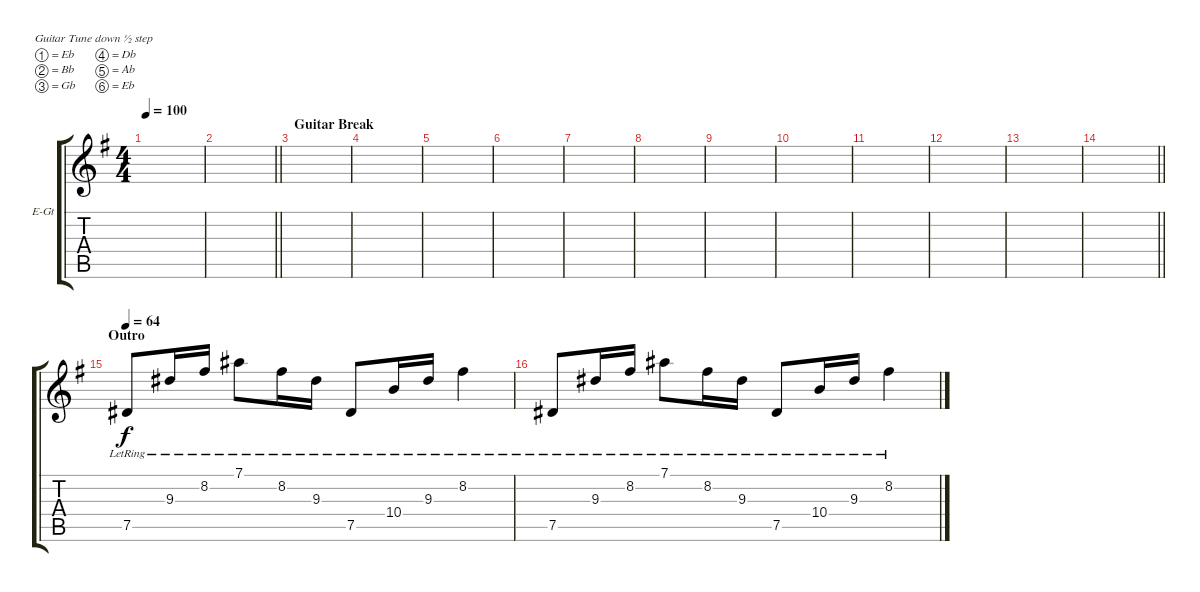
\bracketExtendMode groupsimilarinstruments
\firstSystemTrackNameOrientation horizontal
\otherSystemsTrackNameOrientation horizontal
\track ("Гитара 7" "E-Gt") {instrument electricguitarclean}
\staff {score tabs}
\tuning (Eb4 Bb3 Gb3 Db3 Ab2 Eb2)
\ts (4 4)
\tempo 100
\clef g2
\scale
0.333333
\ks eminor
|
\scale
0.333333
\barLineRight lightlight
|
\section ("" "Guitar Break")
\scale
0.333333 |
\scale
0.333333 |
\scale
0.333333 |
\scale
0.333333 |
\scale
0.333333 |
\scale
0.333333 |
\scale
0.333333 |
\scale
0.333333 |
\scale
0.333333 |
\scale
0.333333 |
\scale
0.333333 |
\scale
0.333333
\barLineRight lightlight
|
\section ("" "Outro")
\tempo 64
\scale
0.333333 7.5{lr}.8 9.3{lr}.16 8.2{lr}.16 7.1{lr}.8 8.2{lr}.16 9.3{lr}.16 7.5{lr}.8 10.4{lr}.16 9.3{lr}.16 8.2{lr}.4 |
\scale
0.333333 7.5{lr}.8 9.3{lr}.16 8.2{lr}.16 7.1{lr}.8 8.2{lr}.16 9.3{lr}.16 7.5{lr}.8 10.4{lr}.16 9.3{lr}.16 8.2{lr}.4
